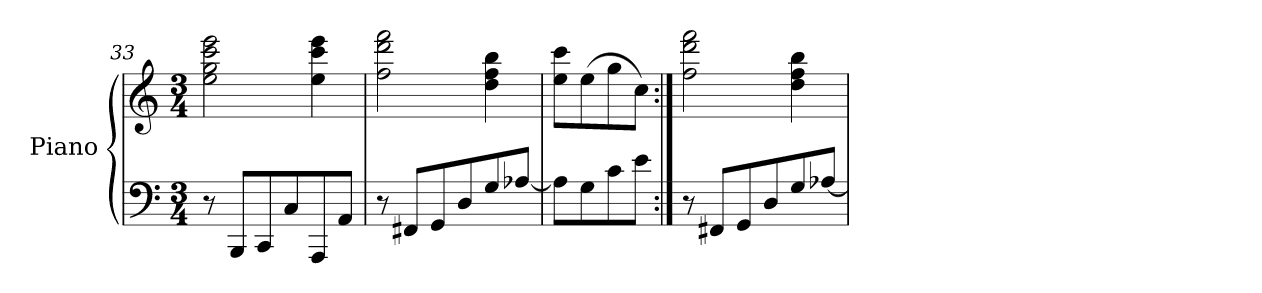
**kern	**kern
*part1	*part1
*staff2	*staff1
*I"Piano	*
*I'Pno.	*
*clefF4	*clefG2
*k[]	*k[]
*M3/4	*M3/4
=33	=33
8r	2ee\ 2gg\ 2ccc\ 2eee\
8BBB/L	.
8CC/	.
8C/	.
8AAA/	4ee\ 4ccc\ 4eee\
8AA/J	.
=34	=34
8r	2ff\ 2ddd\ 2fff\
8FF#X/L	.
8GG/	.
8D/	.
8G/	4dd\ 4ff\ 4bb\
[8A-X/J	.
=35	=35
8A-\L]	8ee\ 8ccc\L
8G\	(>8ee\
8c\	8gg\
8e\J	8cc\J)
=36:|!	=36:|!
8r	2ff\ 2ddd\ 2fff\
8FF#X/L	.
8GG/	.
8D/	.
8G/	4dd\ 4ff\ 4bb\
[8A-X/J	.
=	=
*-	*-
